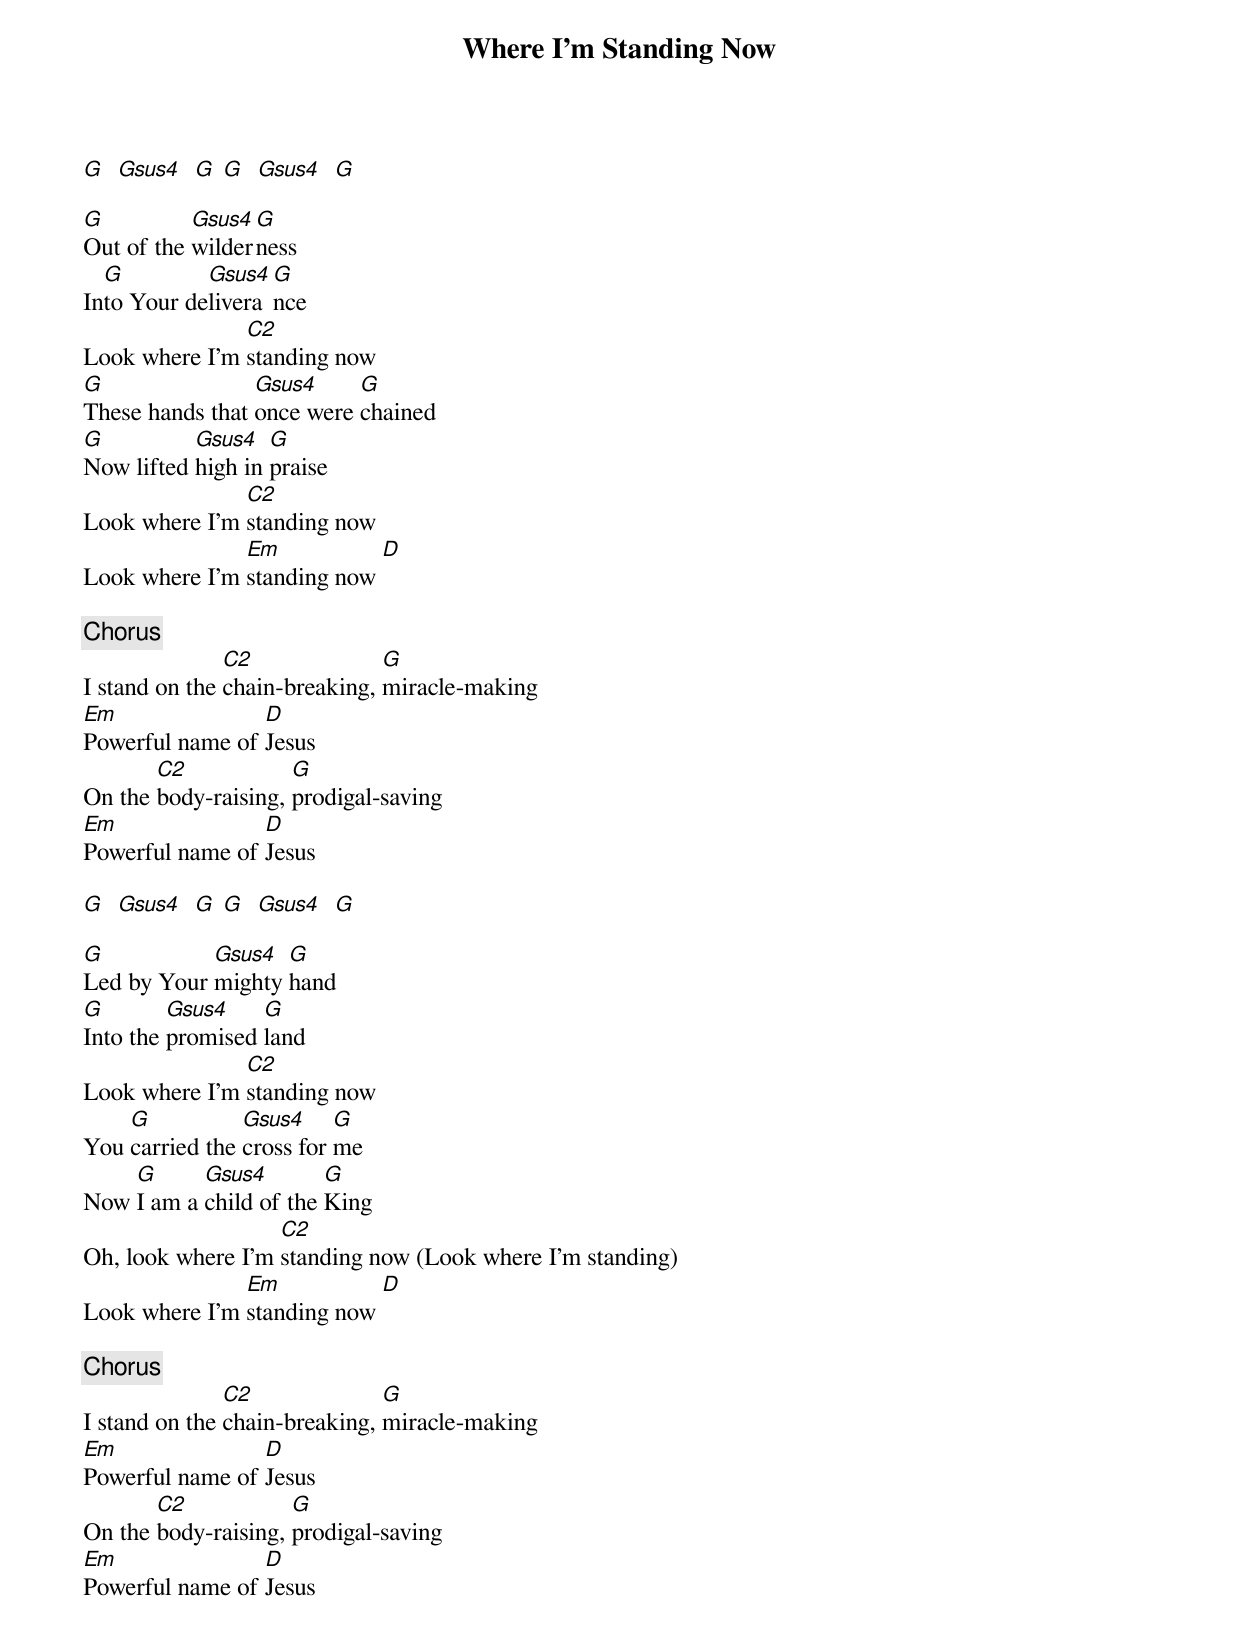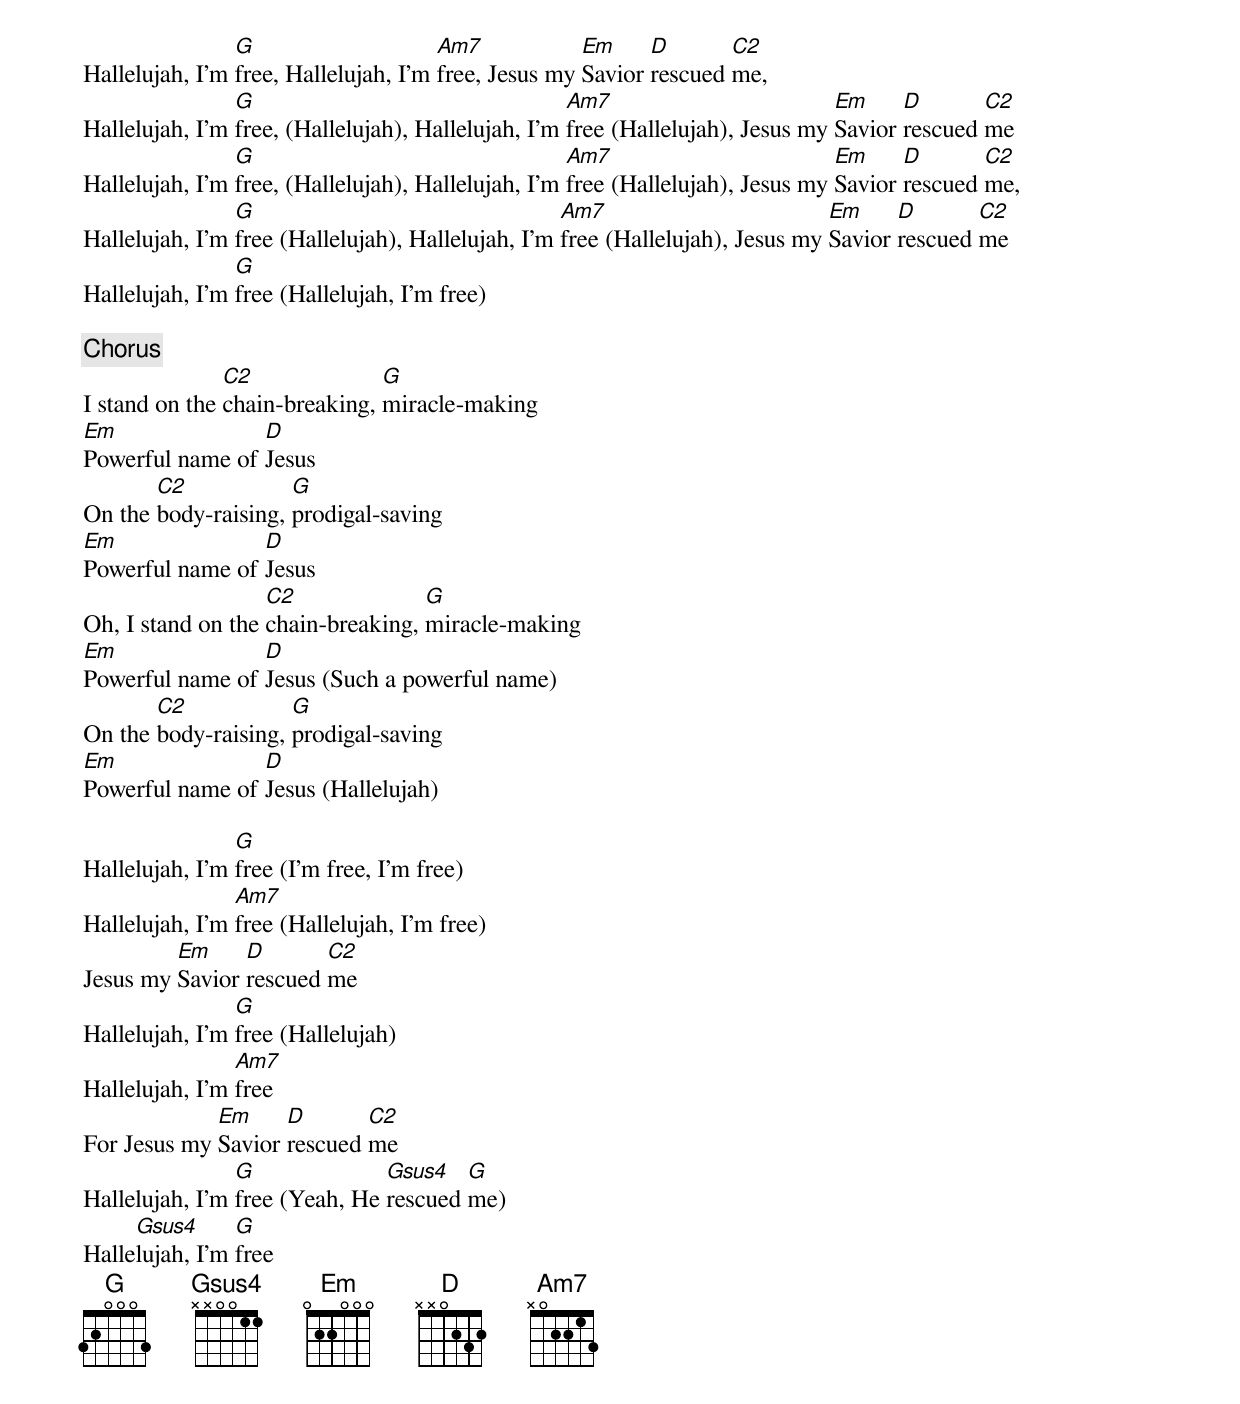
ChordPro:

{Title: Where I'm Standing Now}
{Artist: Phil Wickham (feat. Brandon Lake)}

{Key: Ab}

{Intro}
[G]  [Gsus4]  [G] [G]  [Gsus4]  [G]

{Verse 1}
[G]Out of the [Gsus4]wilder[G]ness
In[G]to Your de[Gsus4]livera[G]nce
Look where I'm [C2]standing now
[G]These hands that [Gsus4]once were [G]chained
[G]Now lifted [Gsus4]high in [G]praise
Look where I'm [C2]standing now
Look where I'm [Em]standing now [D]

{Chorus}
I stand on the [C2]chain-breaking, [G]miracle-making
[Em]Powerful name of [D]Jesus
On the [C2]body-raising, [G]prodigal-saving
[Em]Powerful name of [D]Jesus

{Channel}
[G]  [Gsus4]  [G] [G]  [Gsus4]  [G]

{Verse 2}
[G]Led by Your [Gsus4]mighty [G]hand
[G]Into the [Gsus4]promised [G]land
Look where I'm [C2]standing now
You [G]carried the [Gsus4]cross for [G]me
Now [G]I am a [Gsus4]child of the [G]King
Oh, look where I'm [C2]standing now (Look where I'm standing)
Look where I'm [Em]standing now [D]

{Chorus}
I stand on the [C2]chain-breaking, [G]miracle-making
[Em]Powerful name of [D]Jesus
On the [C2]body-raising, [G]prodigal-saving
[Em]Powerful name of [D]Jesus

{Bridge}
Hallelujah, I'm [G]free, Hallelujah, I'm [Am7]free, Jesus my [Em]Savior [D]rescued [C2]me,
Hallelujah, I'm [G]free, (Hallelujah), Hallelujah, I'm [Am7]free (Hallelujah), Jesus my [Em]Savior [D]rescued [C2]me
Hallelujah, I'm [G]free, (Hallelujah), Hallelujah, I'm [Am7]free (Hallelujah), Jesus my [Em]Savior [D]rescued [C2]me,
Hallelujah, I'm [G]free (Hallelujah), Hallelujah, I'm [Am7]free (Hallelujah), Jesus my [Em]Savior [D]rescued [C2]me
Hallelujah, I'm [G]free (Hallelujah, I'm free)

{Chorus 2}
I stand on the [C2]chain-breaking, [G]miracle-making
[Em]Powerful name of [D]Jesus
On the [C2]body-raising, [G]prodigal-saving
[Em]Powerful name of [D]Jesus
Oh, I stand on the [C2]chain-breaking, [G]miracle-making
[Em]Powerful name of [D]Jesus (Such a powerful name)
On the [C2]body-raising, [G]prodigal-saving
[Em]Powerful name of [D]Jesus (Hallelujah)

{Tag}
Hallelujah, I'm [G]free (I'm free, I'm free)
Hallelujah, I'm [Am7]free (Hallelujah, I'm free)
Jesus my [Em]Savior [D]rescued [C2]me
Hallelujah, I'm [G]free (Hallelujah)
Hallelujah, I'm [Am7]free
For Jesus my [Em]Savior [D]rescued [C2]me
Hallelujah, I'm [G]free (Yeah, He [Gsus4]rescued [G]me)
Halle[Gsus4]lujah, I'm [G]free
